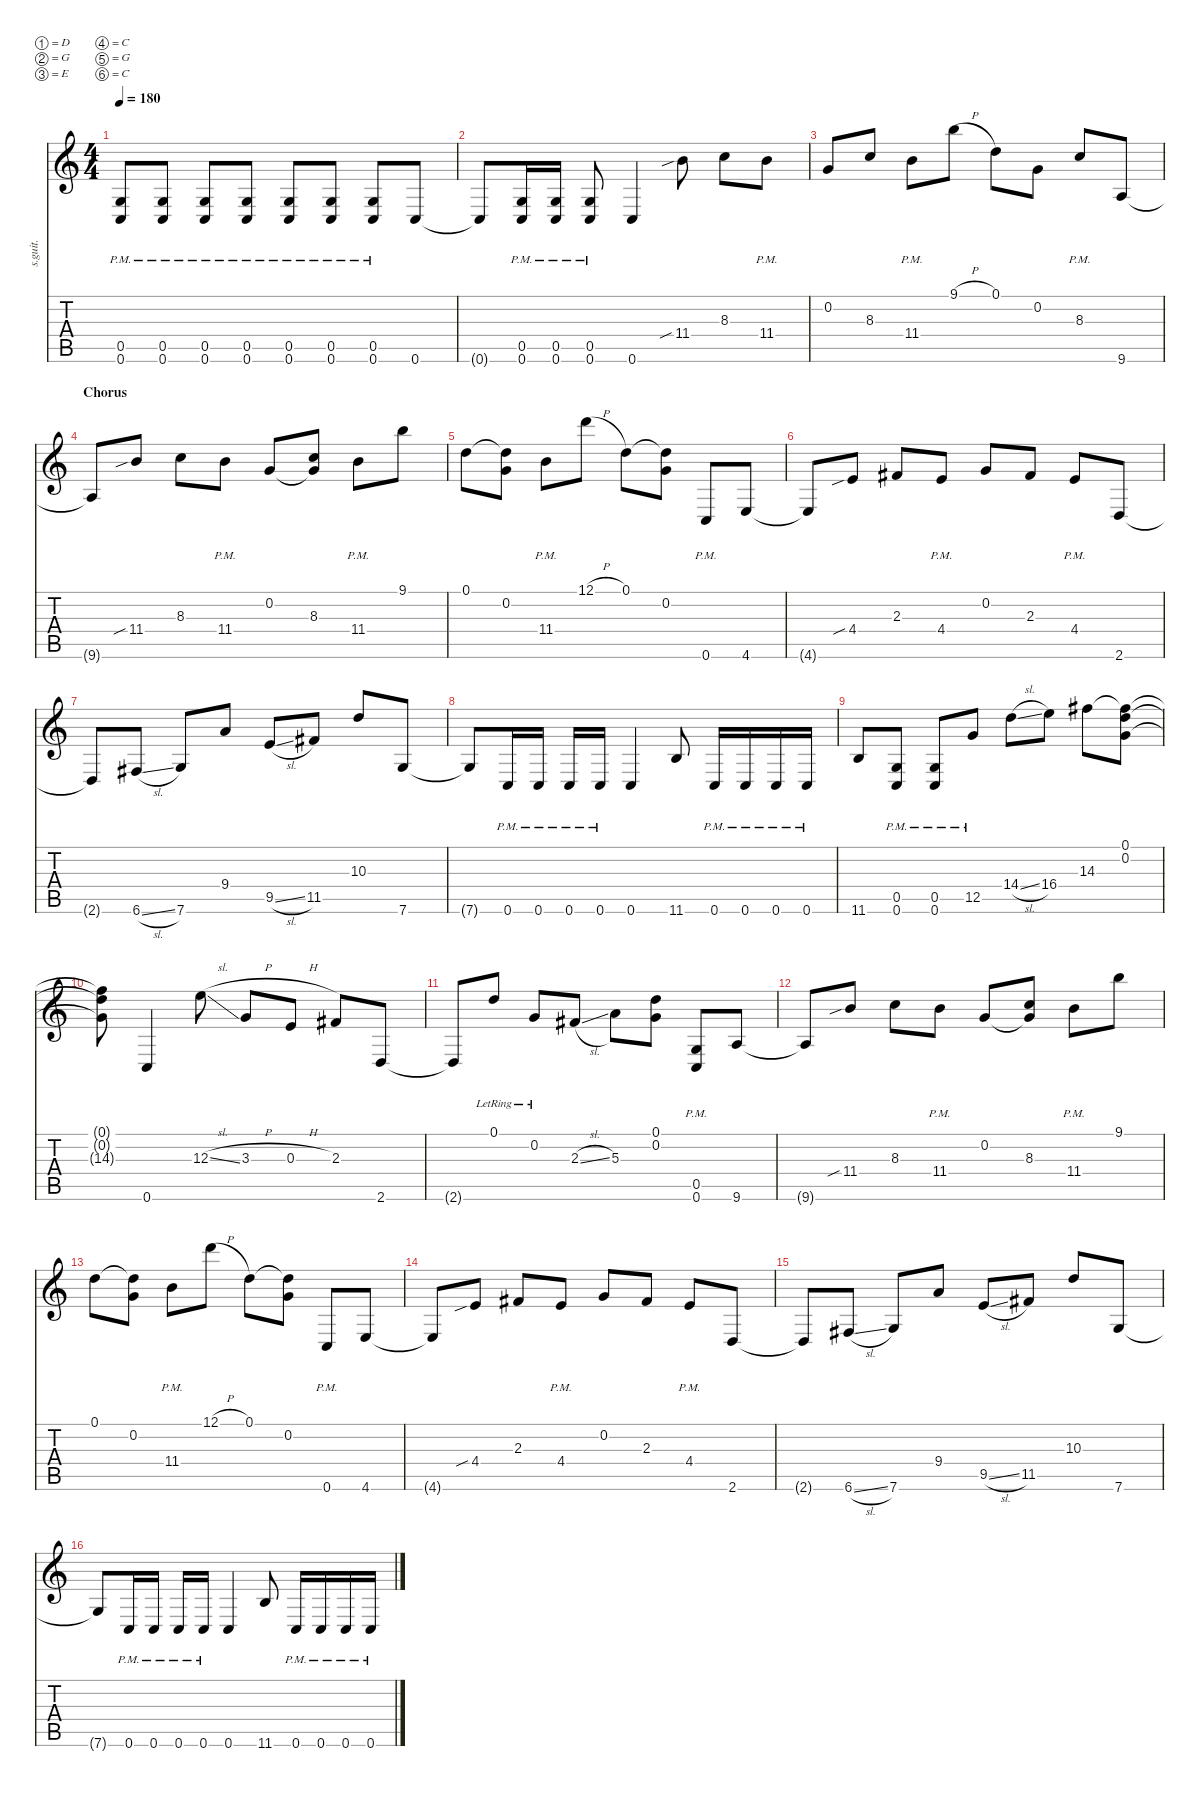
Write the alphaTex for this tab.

\defaultSystemsLayout 4
\hideDynamics
\bracketExtendMode nobrackets
\track ("Rhythm Guitar 2" "s.guit.") {instrument distortionguitar}
\staff {score tabs}
\tuning (D4 G3 E3 C3 G2 C2)
\ts (4 4)
\tempo 180
\clef g2
\ks c
(0.5{pm} 0.6{pm}).8{lyrics (0 "") lyrics (1 "") lyrics (2 "") lyrics (3 "") lyrics (4 "") dy mf} (0.5{pm} 0.6{pm}).8{lyrics (0 "") lyrics (1 "") lyrics (2 "") lyrics (3 "") lyrics (4 "")} (0.5{pm} 0.6{pm}).8{lyrics (0 "") lyrics (1 "") lyrics (2 "") lyrics (3 "") lyrics (4 "")} (0.5{pm} 0.6{pm}).8{lyrics (0 "") lyrics (1 "") lyrics (2 "") lyrics (3 "") lyrics (4 "")} (0.5{pm} 0.6{pm}).8{lyrics (0 "") lyrics (1 "") lyrics (2 "") lyrics (3 "") lyrics (4 "")} (0.5{pm} 0.6{pm}).8{lyrics (0 "") lyrics (1 "") lyrics (2 "") lyrics (3 "") lyrics (4 "")} (0.5{pm} 0.6{pm}).8{lyrics (0 "") lyrics (1 "") lyrics (2 "") lyrics (3 "") lyrics (4 "")} 0.6.8{lyrics (0 "") lyrics (1 "") lyrics (2 "") lyrics (3 "") lyrics (4 "")} |
0.6{t}.8{lyrics (0 "") lyrics (1 "") lyrics (2 "") lyrics (3 "") lyrics (4 "")} (0.5{pm} 0.6{pm}).16{lyrics (0 "") lyrics (1 "") lyrics (2 "") lyrics (3 "") lyrics (4 "")} (0.5{pm} 0.6{pm}).16{lyrics (0 "") lyrics (1 "") lyrics (2 "") lyrics (3 "") lyrics (4 "")} (0.5{pm} 0.6{pm}).8{lyrics (0 "") lyrics (1 "") lyrics (2 "") lyrics (3 "") lyrics (4 "")} 0.6.4{lyrics (0 "") lyrics (1 "") lyrics (2 "") lyrics (3 "") lyrics (4 "")} 11.4{sib}.8{lyrics (0 "") lyrics (1 "") lyrics (2 "") lyrics (3 "") lyrics (4 "")} 8.3.8{lyrics (0 "") lyrics (1 "") lyrics (2 "") lyrics (3 "") lyrics (4 "")} 11.4{pm}.8{lyrics (0 "") lyrics (1 "") lyrics (2 "") lyrics (3 "") lyrics (4 "")} |
0.2.8{lyrics (0 "") lyrics (1 "") lyrics (2 "") lyrics (3 "") lyrics (4 "")} 8.3.8{lyrics (0 "") lyrics (1 "") lyrics (2 "") lyrics (3 "") lyrics (4 "")} 11.4{pm}.8{lyrics (0 "") lyrics (1 "") lyrics (2 "") lyrics (3 "") lyrics (4 "")} 9.1{h}.8{lyrics (0 "") lyrics (1 "") lyrics (2 "") lyrics (3 "") lyrics (4 "")} 0.1.8{lyrics (0 "") lyrics (1 "") lyrics (2 "") lyrics (3 "") lyrics (4 "")} 0.2.8{lyrics (0 "") lyrics (1 "") lyrics (2 "") lyrics (3 "") lyrics (4 "")} 8.3{pm}.8{lyrics (0 "") lyrics (1 "") lyrics (2 "") lyrics (3 "") lyrics (4 "")} 9.6.8{lyrics (0 "") lyrics (1 "") lyrics (2 "") lyrics (3 "") lyrics (4 "")} |
\section ("" "Chorus")
9.6{t}.8{lyrics (0 "") lyrics (1 "") lyrics (2 "") lyrics (3 "") lyrics (4 "")} 11.4{sib}.8{lyrics (0 "") lyrics (1 "") lyrics (2 "") lyrics (3 "") lyrics (4 "")} 8.3.8{lyrics (0 "") lyrics (1 "") lyrics (2 "") lyrics (3 "") lyrics (4 "")} 11.4{pm}.8{lyrics (0 "") lyrics (1 "") lyrics (2 "") lyrics (3 "") lyrics (4 "")} 0.2.8{lyrics (0 "") lyrics (1 "") lyrics (2 "") lyrics (3 "") lyrics (4 "")} (0.2{t} 8.3).8{lyrics (0 "") lyrics (1 "") lyrics (2 "") lyrics (3 "") lyrics (4 "")} 11.4{pm}.8{lyrics (0 "") lyrics (1 "") lyrics (2 "") lyrics (3 "") lyrics (4 "")} 9.1.8{lyrics (0 "") lyrics (1 "") lyrics (2 "") lyrics (3 "") lyrics (4 "")} |
0.1.8{lyrics (0 "") lyrics (1 "") lyrics (2 "") lyrics (3 "") lyrics (4 "")} (0.1{t} 0.2).8{lyrics (0 "") lyrics (1 "") lyrics (2 "") lyrics (3 "") lyrics (4 "")} 11.4{pm}.8{lyrics (0 "") lyrics (1 "") lyrics (2 "") lyrics (3 "") lyrics (4 "")} 12.1{h}.8{lyrics (0 "") lyrics (1 "") lyrics (2 "") lyrics (3 "") lyrics (4 "")} 0.1.8{lyrics (0 "") lyrics (1 "") lyrics (2 "") lyrics (3 "") lyrics (4 "")} (0.1{t} 0.2).8{lyrics (0 "") lyrics (1 "") lyrics (2 "") lyrics (3 "") lyrics (4 "")} 0.6{pm}.8{lyrics (0 "") lyrics (1 "") lyrics (2 "") lyrics (3 "") lyrics (4 "")} 4.6.8{lyrics (0 "") lyrics (1 "") lyrics (2 "") lyrics (3 "") lyrics (4 "")} |
4.6{t}.8{lyrics (0 "") lyrics (1 "") lyrics (2 "") lyrics (3 "") lyrics (4 "")} 4.4{sib}.8{lyrics (0 "") lyrics (1 "") lyrics (2 "") lyrics (3 "") lyrics (4 "")} 2.3{acc #}.8{lyrics (0 "") lyrics (1 "") lyrics (2 "") lyrics (3 "") lyrics (4 "")} 4.4{pm}.8{lyrics (0 "") lyrics (1 "") lyrics (2 "") lyrics (3 "") lyrics (4 "")} 0.2.8{lyrics (0 "") lyrics (1 "") lyrics (2 "") lyrics (3 "") lyrics (4 "")} 2.3{acc #}.8{lyrics (0 "") lyrics (1 "") lyrics (2 "") lyrics (3 "") lyrics (4 "")} 4.4{pm}.8{lyrics (0 "") lyrics (1 "") lyrics (2 "") lyrics (3 "") lyrics (4 "")} 2.6.8{lyrics (0 "") lyrics (1 "") lyrics (2 "") lyrics (3 "") lyrics (4 "")} |
2.6{t}.8{lyrics (0 "") lyrics (1 "") lyrics (2 "") lyrics (3 "") lyrics (4 "")} 6.6{sl acc #}.8{lyrics (0 "") lyrics (1 "") lyrics (2 "") lyrics (3 "") lyrics (4 "")} 7.6.8{lyrics (0 "") lyrics (1 "") lyrics (2 "") lyrics (3 "") lyrics (4 "")} 9.4.8{lyrics (0 "") lyrics (1 "") lyrics (2 "") lyrics (3 "") lyrics (4 "")} 9.5{sl}.8{lyrics (0 "") lyrics (1 "") lyrics (2 "") lyrics (3 "") lyrics (4 "")} 11.5{acc #}.8{lyrics (0 "") lyrics (1 "") lyrics (2 "") lyrics (3 "") lyrics (4 "")} 10.3.8{lyrics (0 "") lyrics (1 "") lyrics (2 "") lyrics (3 "") lyrics (4 "")} 7.6.8{lyrics (0 "") lyrics (1 "") lyrics (2 "") lyrics (3 "") lyrics (4 "")} |
7.6{t}.8{lyrics (0 "") lyrics (1 "") lyrics (2 "") lyrics (3 "") lyrics (4 "")} 0.6{pm}.16{lyrics (0 "") lyrics (1 "") lyrics (2 "") lyrics (3 "") lyrics (4 "")} 0.6{pm}.16{lyrics (0 "") lyrics (1 "") lyrics (2 "") lyrics (3 "") lyrics (4 "")} 0.6{pm}.16{lyrics (0 "") lyrics (1 "") lyrics (2 "") lyrics (3 "") lyrics (4 "")} 0.6{pm}.16{lyrics (0 "") lyrics (1 "") lyrics (2 "") lyrics (3 "") lyrics (4 "")} 0.6.4{lyrics (0 "") lyrics (1 "") lyrics (2 "") lyrics (3 "") lyrics (4 "")} 11.6.8{lyrics (0 "") lyrics (1 "") lyrics (2 "") lyrics (3 "") lyrics (4 "")} 0.6{pm}.16{lyrics (0 "") lyrics (1 "") lyrics (2 "") lyrics (3 "") lyrics (4 "")} 0.6{pm}.16{lyrics (0 "") lyrics (1 "") lyrics (2 "") lyrics (3 "") lyrics (4 "")} 0.6{pm}.16{lyrics (0 "") lyrics (1 "") lyrics (2 "") lyrics (3 "") lyrics (4 "")} 0.6{pm}.16{lyrics (0 "") lyrics (1 "") lyrics (2 "") lyrics (3 "") lyrics (4 "")} |
11.6.8{lyrics (0 "") lyrics (1 "") lyrics (2 "") lyrics (3 "") lyrics (4 "")} (0.5{pm} 0.6{pm}).8{lyrics (0 "") lyrics (1 "") lyrics (2 "") lyrics (3 "") lyrics (4 "")} (0.5{pm} 0.6{pm}).8{lyrics (0 "") lyrics (1 "") lyrics (2 "") lyrics (3 "") lyrics (4 "")} 12.5{pm}.8{lyrics (0 "") lyrics (1 "") lyrics (2 "") lyrics (3 "") lyrics (4 "")} 14.4{sl}.8{lyrics (0 "") lyrics (1 "") lyrics (2 "") lyrics (3 "") lyrics (4 "")} 16.4.8{lyrics (0 "") lyrics (1 "") lyrics (2 "") lyrics (3 "") lyrics (4 "")} 14.3{acc #}.8{lyrics (0 "") lyrics (1 "") lyrics (2 "") lyrics (3 "") lyrics (4 "")} (0.1 0.2 14.3{t acc #}).8{lyrics (0 "") lyrics (1 "") lyrics (2 "") lyrics (3 "") lyrics (4 "")} |
(0.1{t} 0.2{t} 14.3{t acc #}).8{lyrics (0 "") lyrics (1 "") lyrics (2 "") lyrics (3 "") lyrics (4 "")} 0.6.4{lyrics (0 "") lyrics (1 "") lyrics (2 "") lyrics (3 "") lyrics (4 "")} 12.3{sl}.8{lyrics (0 "") lyrics (1 "") lyrics (2 "") lyrics (3 "") lyrics (4 "")} 3.3{h}.8{lyrics (0 "") lyrics (1 "") lyrics (2 "") lyrics (3 "") lyrics (4 "")} 0.3{h}.8{lyrics (0 "") lyrics (1 "") lyrics (2 "") lyrics (3 "") lyrics (4 "")} 2.3{acc #}.8{lyrics (0 "") lyrics (1 "") lyrics (2 "") lyrics (3 "") lyrics (4 "")} 2.6.8{lyrics (0 "") lyrics (1 "") lyrics (2 "") lyrics (3 "") lyrics (4 "")} |
2.6{t}.8{lyrics (0 "") lyrics (1 "") lyrics (2 "") lyrics (3 "") lyrics (4 "")} 0.1{lr}.8{lyrics (0 "") lyrics (1 "") lyrics (2 "") lyrics (3 "") lyrics (4 "")} 0.2{lr}.8{lyrics (0 "") lyrics (1 "") lyrics (2 "") lyrics (3 "") lyrics (4 "")} 2.3{sl acc #}.8{lyrics (0 "") lyrics (1 "") lyrics (2 "") lyrics (3 "") lyrics (4 "")} 5.3.8{lyrics (0 "") lyrics (1 "") lyrics (2 "") lyrics (3 "") lyrics (4 "")} (0.1 0.2).8{lyrics (0 "") lyrics (1 "") lyrics (2 "") lyrics (3 "") lyrics (4 "")} (0.5{pm} 0.6{pm}).8{lyrics (0 "") lyrics (1 "") lyrics (2 "") lyrics (3 "") lyrics (4 "")} 9.6.8{lyrics (0 "") lyrics (1 "") lyrics (2 "") lyrics (3 "") lyrics (4 "")} |
9.6{t}.8{lyrics (0 "") lyrics (1 "") lyrics (2 "") lyrics (3 "") lyrics (4 "")} 11.4{sib}.8{lyrics (0 "") lyrics (1 "") lyrics (2 "") lyrics (3 "") lyrics (4 "")} 8.3.8{lyrics (0 "") lyrics (1 "") lyrics (2 "") lyrics (3 "") lyrics (4 "")} 11.4{pm}.8{lyrics (0 "") lyrics (1 "") lyrics (2 "") lyrics (3 "") lyrics (4 "")} 0.2.8{lyrics (0 "") lyrics (1 "") lyrics (2 "") lyrics (3 "") lyrics (4 "")} (0.2{t} 8.3).8{lyrics (0 "") lyrics (1 "") lyrics (2 "") lyrics (3 "") lyrics (4 "")} 11.4{pm}.8{lyrics (0 "") lyrics (1 "") lyrics (2 "") lyrics (3 "") lyrics (4 "")} 9.1.8{lyrics (0 "") lyrics (1 "") lyrics (2 "") lyrics (3 "") lyrics (4 "")} |
0.1.8{lyrics (0 "") lyrics (1 "") lyrics (2 "") lyrics (3 "") lyrics (4 "")} (0.1{t} 0.2).8{lyrics (0 "") lyrics (1 "") lyrics (2 "") lyrics (3 "") lyrics (4 "")} 11.4{pm}.8{lyrics (0 "") lyrics (1 "") lyrics (2 "") lyrics (3 "") lyrics (4 "")} 12.1{h}.8{lyrics (0 "") lyrics (1 "") lyrics (2 "") lyrics (3 "") lyrics (4 "")} 0.1.8{lyrics (0 "") lyrics (1 "") lyrics (2 "") lyrics (3 "") lyrics (4 "")} (0.1{t} 0.2).8{lyrics (0 "") lyrics (1 "") lyrics (2 "") lyrics (3 "") lyrics (4 "")} 0.6{pm}.8{lyrics (0 "") lyrics (1 "") lyrics (2 "") lyrics (3 "") lyrics (4 "")} 4.6.8{lyrics (0 "") lyrics (1 "") lyrics (2 "") lyrics (3 "") lyrics (4 "")} |
4.6{t}.8{lyrics (0 "") lyrics (1 "") lyrics (2 "") lyrics (3 "") lyrics (4 "")} 4.4{sib}.8{lyrics (0 "") lyrics (1 "") lyrics (2 "") lyrics (3 "") lyrics (4 "")} 2.3{acc #}.8{lyrics (0 "") lyrics (1 "") lyrics (2 "") lyrics (3 "") lyrics (4 "")} 4.4{pm}.8{lyrics (0 "") lyrics (1 "") lyrics (2 "") lyrics (3 "") lyrics (4 "")} 0.2.8{lyrics (0 "") lyrics (1 "") lyrics (2 "") lyrics (3 "") lyrics (4 "")} 2.3{acc #}.8{lyrics (0 "") lyrics (1 "") lyrics (2 "") lyrics (3 "") lyrics (4 "")} 4.4{pm}.8{lyrics (0 "") lyrics (1 "") lyrics (2 "") lyrics (3 "") lyrics (4 "")} 2.6.8{lyrics (0 "") lyrics (1 "") lyrics (2 "") lyrics (3 "") lyrics (4 "")} |
2.6{t}.8{lyrics (0 "") lyrics (1 "") lyrics (2 "") lyrics (3 "") lyrics (4 "")} 6.6{sl acc #}.8{lyrics (0 "") lyrics (1 "") lyrics (2 "") lyrics (3 "") lyrics (4 "")} 7.6.8{lyrics (0 "") lyrics (1 "") lyrics (2 "") lyrics (3 "") lyrics (4 "")} 9.4.8{lyrics (0 "") lyrics (1 "") lyrics (2 "") lyrics (3 "") lyrics (4 "")} 9.5{sl}.8{lyrics (0 "") lyrics (1 "") lyrics (2 "") lyrics (3 "") lyrics (4 "")} 11.5{acc #}.8{lyrics (0 "") lyrics (1 "") lyrics (2 "") lyrics (3 "") lyrics (4 "")} 10.3.8{lyrics (0 "") lyrics (1 "") lyrics (2 "") lyrics (3 "") lyrics (4 "")} 7.6.8{lyrics (0 "") lyrics (1 "") lyrics (2 "") lyrics (3 "") lyrics (4 "")} |
7.6{t}.8{lyrics (0 "") lyrics (1 "") lyrics (2 "") lyrics (3 "") lyrics (4 "")} 0.6{pm}.16{lyrics (0 "") lyrics (1 "") lyrics (2 "") lyrics (3 "") lyrics (4 "")} 0.6{pm}.16{lyrics (0 "") lyrics (1 "") lyrics (2 "") lyrics (3 "") lyrics (4 "")} 0.6{pm}.16{lyrics (0 "") lyrics (1 "") lyrics (2 "") lyrics (3 "") lyrics (4 "")} 0.6{pm}.16{lyrics (0 "") lyrics (1 "") lyrics (2 "") lyrics (3 "") lyrics (4 "")} 0.6.4{lyrics (0 "") lyrics (1 "") lyrics (2 "") lyrics (3 "") lyrics (4 "")} 11.6.8{lyrics (0 "") lyrics (1 "") lyrics (2 "") lyrics (3 "") lyrics (4 "")} 0.6{pm}.16{lyrics (0 "") lyrics (1 "") lyrics (2 "") lyrics (3 "") lyrics (4 "")} 0.6{pm}.16{lyrics (0 "") lyrics (1 "") lyrics (2 "") lyrics (3 "") lyrics (4 "")} 0.6{pm}.16{lyrics (0 "") lyrics (1 "") lyrics (2 "") lyrics (3 "") lyrics (4 "")} 0.6{pm}.16{lyrics (0 "") lyrics (1 "") lyrics (2 "") lyrics (3 "") lyrics (4 "")}
